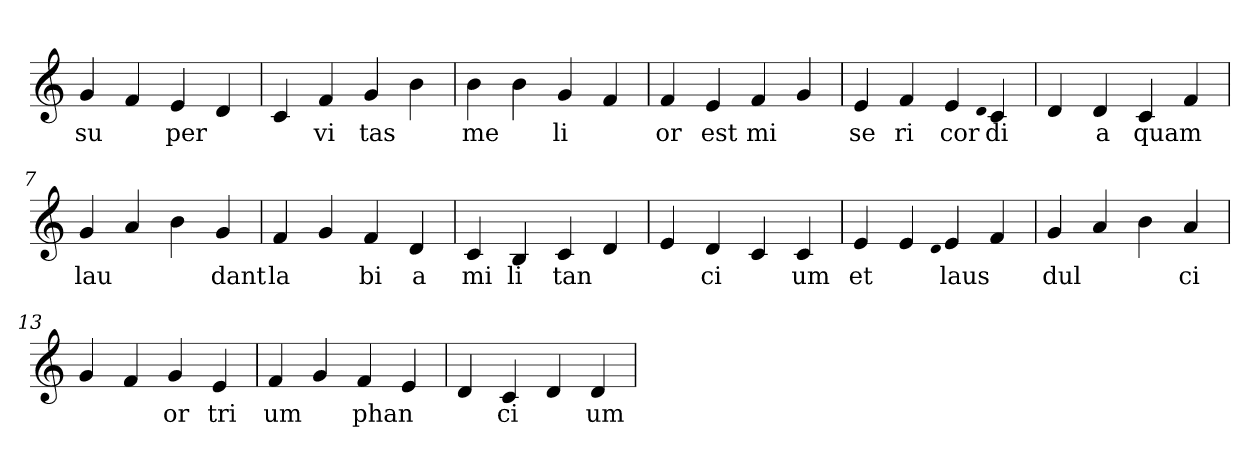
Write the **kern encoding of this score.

**kern	**text
*part1	*part1
*staff1	*staff1
*clefG2	*
=1	=1
4g	su
4f	.
4e	per
4d	.
=2	=2
4c	.
4f	vi
4g	tas
4b	.
=3	=3
4b	me
4b	.
4g	li
4f	.
=4	=4
4f	or
4e	est
4f	mi
4g	.
=5	=5
4e	se
4f	ri
4e	cor
qqd	.
4c	di
=6	=6
4d	.
4d	a
4c	quam
4f	.
=7	=7
4g	lau
4a	.
4b	.
4g	dant
=8	=8
4f	la
4g	.
4f	bi
4d	a
=9	=9
4c	mi
4B	li
4c	tan
4d	.
=10	=10
4e	.
4d	ci
4c	.
4c	um
=11	=11
4e	et
4e	.
qqd	.
4e	laus
4f	.
=12	=12
4g	dul
4a	.
4b	.
4a	ci
=13	=13
4g	.
4f	.
4g	or
4e	tri
=14	=14
4f	um
4g	.
4f	phan
4e	.
=15	=15
4d	.
4c	ci
4d	.
4d	um
=	=
*-	*-
